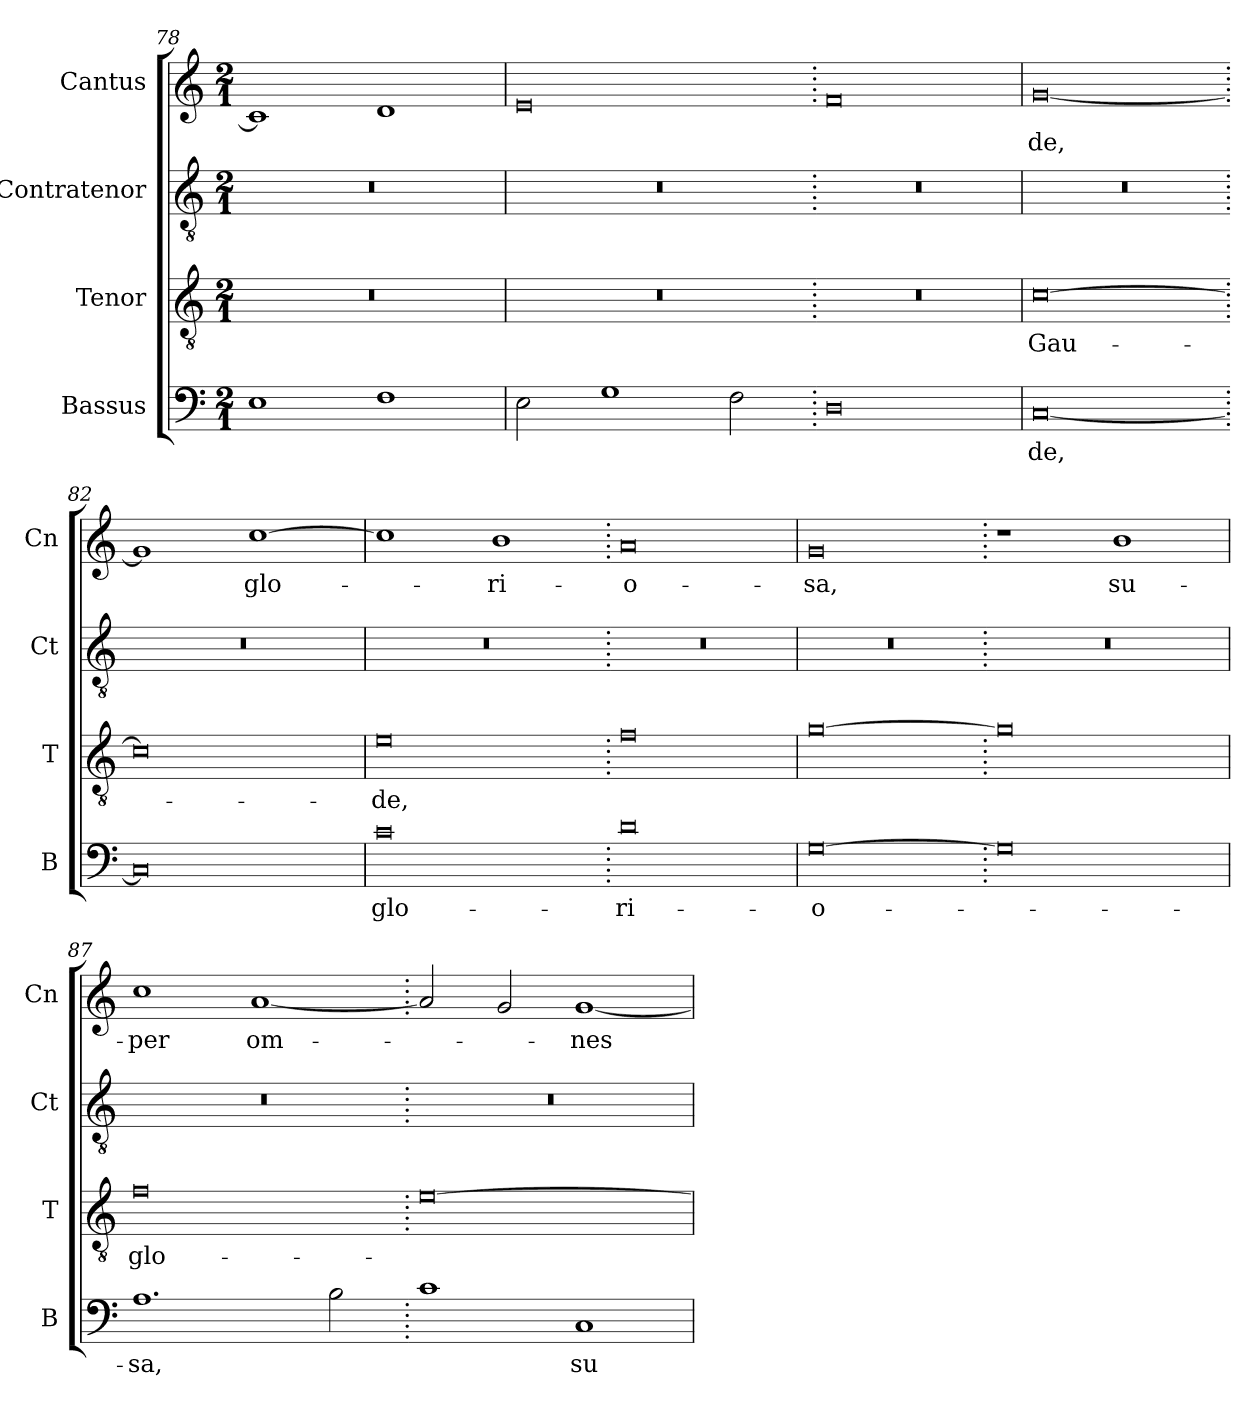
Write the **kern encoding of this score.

**kern	**text	**kern	**text	**kern	**kern	**text
*part4	*part4	*part3	*part3	*part2	*part1	*part1
*staff4	*staff4	*staff3	*staff3	*staff2	*staff1	*staff1
*I"Bassus	*	*I"Tenor	*	*I"Contratenor	*I"Cantus	*
*I'B	*	*I'T	*	*I'Ct	*I'Cn	*
*clefF4	*	*clefGv2	*	*clefGv2	*clefG2	*
*k[]	*	*k[]	*	*k[]	*k[]	*
*M2/1	*	*M2/1	*	*M2/1	*M2/1	*
=78	=78	=78	=78	=78	=78	=78
1E	.	0r	.	0r	1c]	.
1F	.	.	.	.	1d	.
=79	=79	=79	=79	=79	=79	=79
2E\	.	0r	.	0r	0e	.
1G	.	.	.	.	.	.
2F\	.	.	.	.	.	.
=80.	=80.	=80.	=80.	=80.	=80.	=80.
0D	.	0r	.	0r	0f	.
=81	=81	=81	=81	=81	=81	=81
[0C	-de,	[0c	Gau-	0r	[0g	-de,
=82.	=82.	=82.	=82.	=82.	=82.	=82.
0C]	.	0c]	.	0r	1g]	.
.	.	.	.	.	[1cc	glo-
=83	=83	=83	=83	=83	=83	=83
0c	glo-	0e	-de,	0r	1cc]	.
.	.	.	.	.	1b	-ri-
=84.	=84.	=84.	=84.	=84.	=84.	=84.
0d	-ri-	0f	.	0r	0a	-o-
=85	=85	=85	=85	=85	=85	=85
[0G	-o-	[0g	.	0r	0g	-sa,
=86.	=86.	=86.	=86.	=86.	=86.	=86.
0G]	.	0g]	.	0r	1r	.
.	.	.	.	.	1b	su-
=87	=87	=87	=87	=87	=87	=87
1.A	-sa,	0f	glo-	0r	1cc	-per
.	.	.	.	.	[1a	om-
2B\	.	.	.	.	.	.
=88.	=88.	=88.	=88.	=88.	=88.	=88.
1c	.	[0e	.	0r	2a/]	.
.	.	.	.	.	2g/	.
1C	su-	.	.	.	[1g	-nes
=	=	=	=	=	=	=
*-	*-	*-	*-	*-	*-	*-
